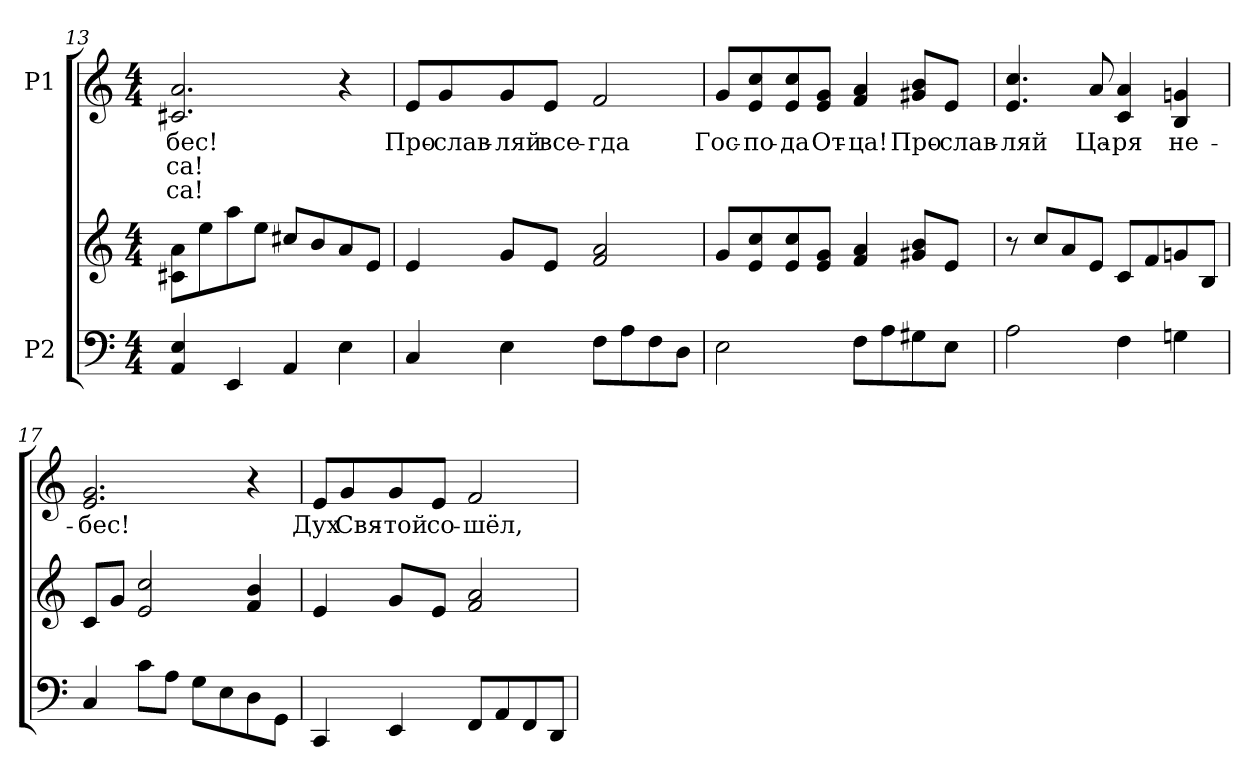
**kern	**kern	**kern	**text	**text	**text
*part2	*part2	*part1	*part1	*part1	*part1
*staff3	*staff2	*staff1	*staff1	*staff1	*staff1
*I"P2	*	*I"P1	*	*	*
*clefF4	*clefG2	*clefG2	*	*	*
*k[]	*k[]	*k[]	*	*	*
*C:	*C:	*C:	*	*	*
*M4/4	*M4/4	*M4/4	*	*	*
=13	=13	=13	=13	=13	=13
!	!	!	!LO:LY:b:color=#000000	!LO:LY:b:color=#000000	!LO:LY:b:color=#000000
4AAi/ 4Ei	8c#Xi\ 8aiL	2.c#Xi/ 2.ai	-бес!	-са!	-са!
.	8eei\	.	.	.	.
4EEi/	8aai\	.	.	.	.
.	8eei\J	.	.	.	.
4AAi/	8cc#Xi/L	.	.	.	.
.	8bi/	.	.	.	.
4Ei\	8ai/	4r	.	.	.
.	8ei/J	.	.	.	.
=14	=14	=14	=14	=14	=14
!	!	!	!LO:LY:b:color=#000000	!	!
4Ci/	4ei/	8ei/L	Про-	.	.
!	!	!	!LO:LY:b:color=#000000	!	!
.	.	8gi/	-слав-	.	.
!	!	!	!LO:LY:b:color=#000000	!	!
4Ei\	8gi/L	8gi/	-ляй	.	.
!	!	!	!LO:LY:b:color=#000000	!	!
.	8ei/J	8ei/J	все-	.	.
!	!	!	!LO:LY:b:color=#000000	!	!
8Fi\L	2fi/ 2ai	2fi/	-гда	.	.
8Ai\	.	.	.	.	.
8Fi\	.	.	.	.	.
8Di\J	.	.	.	.	.
!!LO:LB:g=z
=15	=15	=15	=15	=15	=15
!	!	!	!LO:LY:b:color=#000000	!	!
2Ei\	8gi/L	8gi/L	Гос-	.	.
!	!	!	!LO:LY:b:color=#000000	!	!
.	8ei/ 8cci	8ei/ 8cci	-по-	.	.
!	!	!	!LO:LY:b:color=#000000	!	!
.	8ei/ 8cci	8ei/ 8cci	-да	.	.
!	!	!	!LO:LY:b:color=#000000	!	!
.	8ei/ 8giJ	8ei/ 8giJ	От-	.	.
!	!	!	!LO:LY:b:color=#000000	!	!
8Fi\L	4fi/ 4ai	4fi/ 4ai	-ца!	.	.
8Ai\	.	.	.	.	.
!	!	!	!LO:LY:b:color=#000000	!	!
8G#Xi\	8g#Xi/ 8biL	8g#Xi/ 8biL	Про-	.	.
!	!	!	!LO:LY:b:color=#000000	!	!
8Ei\J	8ei/J	8ei/J	-слав-	.	.
=16	=16	=16	=16	=16	=16
!	!	!	!LO:LY:b:color=#000000	!	!
2Ai\	8r	4.ei/ 4.cci	-ляй	.	.
.	8cci/L	.	.	.	.
.	8ai/	.	.	.	.
!	!	!	!LO:LY:b:color=#000000	!	!
.	8ei/J	8ai/	Ца-	.	.
!	!	!	!LO:LY:b:color=#000000	!	!
4Fi\	8ci/L	4ci/ 4ai	-ря	.	.
.	8fi/	.	.	.	.
!	!	!	!LO:LY:b:color=#000000	!	!
4Gni\	8gni/	4Bi/ 4gni	не-	.	.
.	8Bi/J	.	.	.	.
=17	=17	=17	=17	=17	=17
!	!	!	!LO:LY:b:color=#000000	!	!
4Ci/	8ci/L	2.ei/ 2.gi	-бес!	.	.
.	8gi/J	.	.	.	.
8ci\L	2ei/ 2cci	.	.	.	.
8Ai\J	.	.	.	.	.
8Gi\L	.	.	.	.	.
8Ei\	.	.	.	.	.
8Di\	4fi/ 4bi	4r	.	.	.
8GGi\J	.	.	.	.	.
!!LO:PB:g=z
=18	=18	=18	=18	=18	=18
!	!	!	!LO:LY:b:color=#000000	!	!
4CCi/	4ei/	8ei/L	Дух	.	.
!	!	!	!LO:LY:b:color=#000000	!	!
.	.	8gi/	Свя-	.	.
!	!	!	!LO:LY:b:color=#000000	!	!
4EEi/	8gi/L	8gi/	-той	.	.
!	!	!	!LO:LY:b:color=#000000	!	!
.	8ei/J	8ei/J	со-	.	.
!	!	!	!LO:LY:b:color=#000000	!	!
8FFi/L	2fi/ 2ai	2fi/	-шёл,	.	.
8AAi/	.	.	.	.	.
8FFi/	.	.	.	.	.
8DDi/J	.	.	.	.	.
=	=	=	=	=	=
*-	*-	*-	*-	*-	*-
